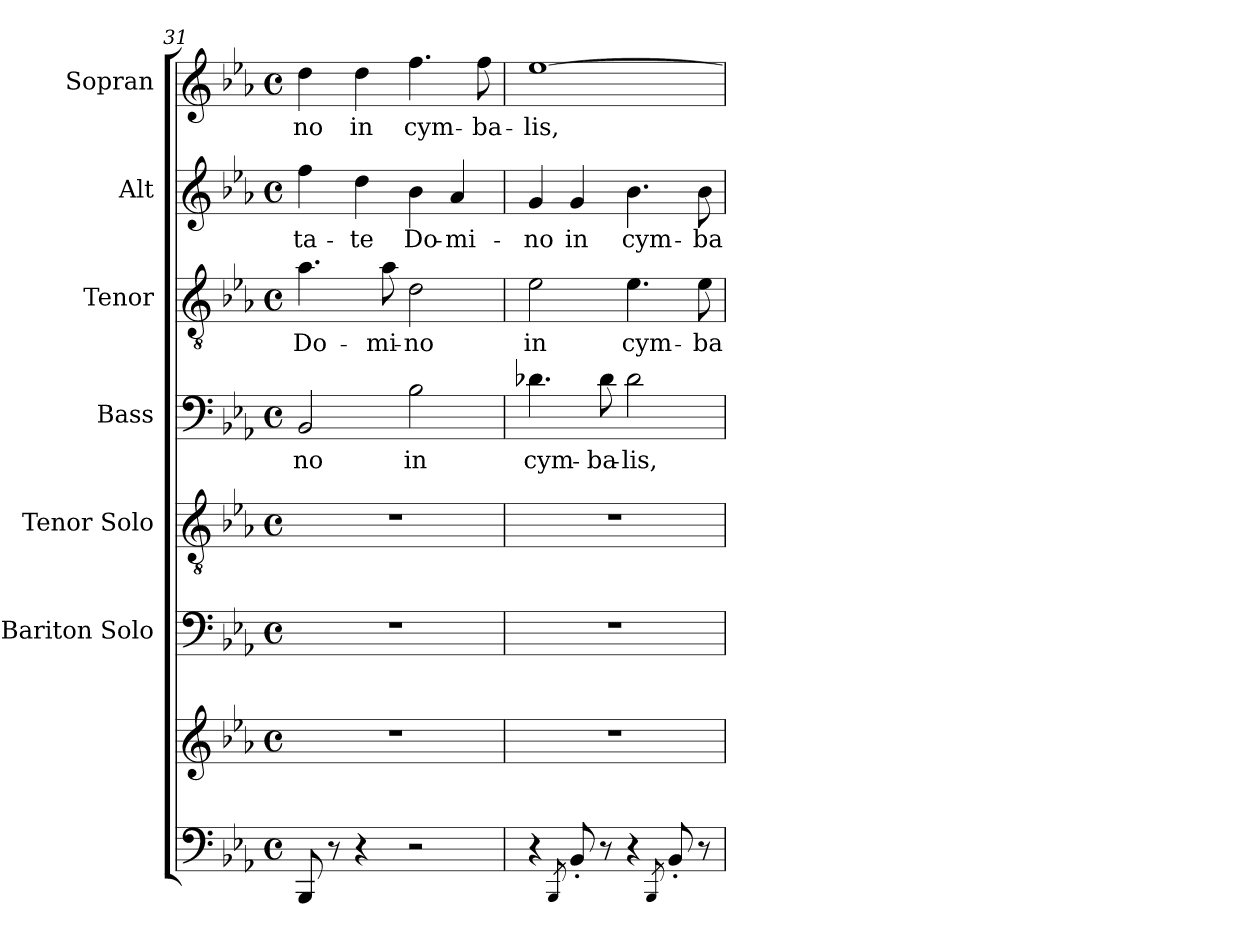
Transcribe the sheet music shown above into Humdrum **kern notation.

**kern	**kern	**kern	**kern	**kern	**text	**kern	**text	**kern	**text	**kern	**text
*part7	*part7	*part6	*part5	*part4	*part4	*part3	*part3	*part2	*part2	*part1	*part1
*staff8	*staff7	*staff6	*staff5	*staff4	*staff4	*staff3	*staff3	*staff2	*staff2	*staff1	*staff1
*	*	*I"Bariton Solo	*I"Tenor Solo	*I"Bass	*	*I"Tenor	*	*I"Alt	*	*I"Sopran	*
*	*	*	*	*I'B.	*	*I'T.	*	*I'A.	*	*I'S.	*
!!LO:LB:g=z
*clefF4	*clefG2	*clefF4	*clefGv2	*clefF4	*	*clefGv2	*	*clefG2	*	*clefG2	*
*k[b-e-a-]	*k[b-e-a-]	*k[b-e-a-]	*k[b-e-a-]	*k[b-e-a-]	*	*k[b-e-a-]	*	*k[b-e-a-]	*	*k[b-e-a-]	*
*E-:	*E-:	*E-:	*E-:	*E-:	*	*E-:	*	*E-:	*	*E-:	*
*M4/4	*M4/4	*M4/4	*M4/4	*M4/4	*	*M4/4	*	*M4/4	*	*M4/4	*
*met(c)	*met(c)	*met(c)	*met(c)	*met(c)	*	*met(c)	*	*met(c)	*	*met(c)	*
=31	=31	=31	=31	=31	=31	=31	=31	=31	=31	=31	=31
!	!	!	!	!	!LO:LY:b	!	!LO:LY:b	!	!LO:LY:b	!	!LO:LY:b
8BBB-/	1r	1r	1r	2BB-/	-no	4.a-\	Do-	4ff\	-ta-	4dd\	-no
8r	.	.	.	.	.	.	.	.	.	.	.
!	!	!	!	!	!	!	!	!	!LO:LY:b	!	!LO:LY:b
4r	.	.	.	.	.	.	.	4dd\	-te	4dd\	in
!	!	!	!	!	!	!	!LO:LY:b	!	!	!	!
.	.	.	.	.	.	8a-\	-mi-	.	.	.	.
!	!	!	!	!	!LO:LY:b	!	!LO:LY:b	!	!LO:LY:b	!	!LO:LY:b
2r	.	.	.	2B-\	in	2d\	-no	4b-\	Do-	4.ff\	cym-
!	!	!	!	!	!	!	!	!	!LO:LY:b	!	!
.	.	.	.	.	.	.	.	4a-/	-mi-	.	.
!	!	!	!	!	!	!	!	!	!	!	!LO:LY:b
.	.	.	.	.	.	.	.	.	.	8ff\	-ba-
=32	=32	=32	=32	=32	=32	=32	=32	=32	=32	=32	=32
!	!	!	!	!	!LO:LY:b	!	!LO:LY:b	!	!LO:LY:b	!	!LO:LY:b
4r	1r	1r	1r	4.d-X\	cym-	2e-\	in	4g/	-no	[1ee-	-lis,
8qBBB-/	.	.	.	.	.	.	.	.	.	.	.
!	!	!	!	!	!	!	!	!	!LO:LY:b	!	!
8BB-'</	.	.	.	.	.	.	.	4g/	in	.	.
!	!	!	!	!	!LO:LY:b	!	!	!	!	!	!
8r	.	.	.	8d-\	-ba-	.	.	.	.	.	.
!	!	!	!	!	!LO:LY:b	!	!LO:LY:b	!	!LO:LY:b	!	!
4r	.	.	.	2d-\	-lis,	4.e-\	cym-	4.b-\	cym-	.	.
8qBBB-/	.	.	.	.	.	.	.	.	.	.	.
8BB-'</	.	.	.	.	.	.	.	.	.	.	.
!	!	!	!	!	!	!	!LO:LY:b	!	!LO:LY:b	!	!
8r	.	.	.	.	.	8e-\	-ba-	8b-\	-ba-	.	.
=	=	=	=	=	=	=	=	=	=	=	=
*-	*-	*-	*-	*-	*-	*-	*-	*-	*-	*-	*-
